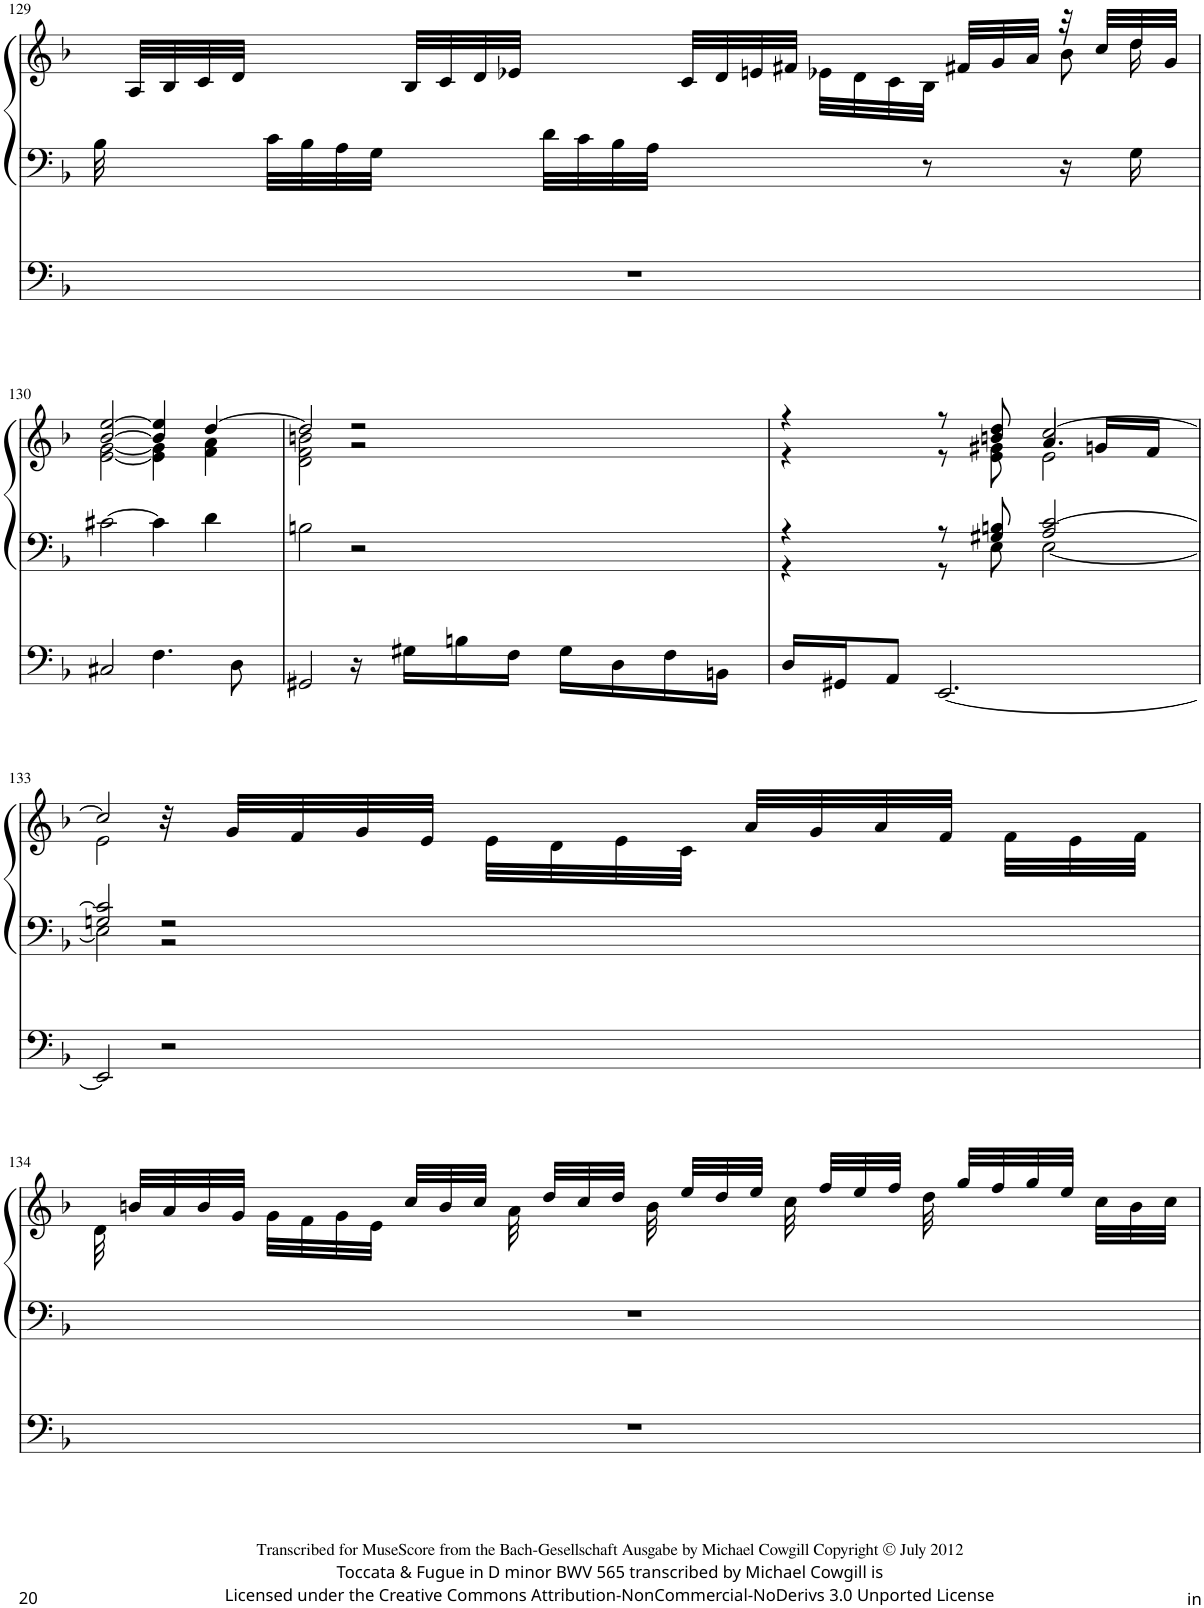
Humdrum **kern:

**kern	**kern	**kern
*part1	*part1	*part1
*staff3	*staff2	*staff1
*I"Man.	*	*
*I'Man.	*	*
!!LO:PB:g=z
*clefF4	*clefF4	*clefG2
*k[b-]	*k[b-]	*k[b-]
*M4/4	*M4/4	*M4/4
=129	=129	=129
*	*^	*^
*	*	*	*	*^
1r	32B-\	2.ryy	32ryy	2.ryy	2.ryy
.	8ryy	.	32A/LLL	.	.
.	.	.	32B-/	.	.
.	.	.	32c/	.	.
.	.	.	32d/JJJ	.	.
.	32c\LLL	.	8ryy	.	.
.	32B-\	.	.	.	.
.	32A\	.	.	.	.
.	32G\JJJ	.	.	.	.
.	8ryy	.	32B-/LLL	.	.
.	.	.	32c/	.	.
.	.	.	32d/	.	.
.	.	.	32e-X/JJJ	.	.
.	32d\LLL	.	8ryy	.	.
.	32c\	.	.	.	.
.	32B-\	.	.	.	.
.	32A\JJJ	.	.	.	.
.	4...ryy	.	32c/LLL	.	.
.	.	.	32d/	.	.
.	.	.	32en/	.	.
.	.	.	32f#X/JJJ	.	.
.	.	.	32e-X\LLL	.	.
.	.	.	32d\	.	.
.	.	.	32c\	.	.
.	.	8r	32B-\JJJ	8ryy	8.ryy
.	.	.	32f#X/LLL	.	.
.	.	.	32g/	.	.
.	.	.	32a/JJJ	.	.
.	.	16r	32r	8b-\	.
.	.	.	32cc/LLL	.	.
.	.	16G\	32dd/	.	16dd\
.	.	.	32g/JJJ	.	.
*	*v	*v	*	*	*
*	*	*	*v	*v
!!LO:LB:g=z
=130	=130	=130	=130
2C#X/	[2c#X\	[2b-/ [2ee/	[2e\ [2g\
4.F\	4c#\]	4b-/] 4ee/]	4e\] 4g\]
.	4d\	[4dd/	4f\ 4a\
8D\	.	.	.
=131	=131	=131	=131
2GG#X/	2Bn\	2dd/]	2d\ 2f\ 2bn\
16r	2r	2r	2r
16G#X\LL	.	.	.
16Bn\	.	.	.
16F\JJ	.	.	.
16G#\LL	.	.	.
16D\	.	.	.
16F\	.	.	.
16BBn\JJ	.	.	.
=132	=132	=132	=132
*	*^	*	*^
16D/LL	4r	4r	4r	4r	2ryy
16GG#X/J	.	.	.	.	.
8AA/J	.	.	.	.	.
[2.EE/	8r	8r	8r	8r	.
.	8G#X/ 8Bn/	8E\	8bn/ 8dd/	8e\ 8g#X\	.
.	2A/ [2c/	[2E\	4.a/	2e\	[2cc/
.	.	.	16gn/LL	.	.
.	.	.	16f/JJ	.	.
*	*	*	*	*v	*v
!!LO:LB:g=z
=133	=133	=133	=133	=133
2EE/]	2Gn/ 2c/]	2E\]	2e\	2cc/]
2r	2r	2r	32r	2ryy
.	.	.	32g/LLL	.
.	.	.	32f/	.
.	.	.	32g/	.
.	.	.	32e/JJJ	.
.	.	.	32e\LLL	.
.	.	.	32d\	.
.	.	.	32e\	.
.	.	.	32c\JJJ	.
.	.	.	32a/LLL	.
.	.	.	32g/	.
.	.	.	32a/	.
.	.	.	32f/JJJ	.
.	.	.	32f\LLL	.
.	.	.	32e\	.
.	.	.	32f\JJJ	.
*	*v	*v	*	*
*	*	*v	*v
!!LO:LB:g=z
=134	=134	=134
1r	1r	32d\
.	.	32bn/LLL
.	.	32a/
.	.	32b/
.	.	32g/JJJ
.	.	32g\LLL
.	.	32f\
.	.	32g\
.	.	32e\JJJ
.	.	32cc/LLL
.	.	32b/
.	.	32cc/JJJ
.	.	32a\
.	.	32dd/LLL
.	.	32cc/
.	.	32dd/JJJ
.	.	32b\
.	.	32ee/LLL
.	.	32dd/
.	.	32ee/JJJ
.	.	32cc\
.	.	32ff/LLL
.	.	32ee/
.	.	32ff/JJJ
.	.	32dd\
.	.	32gg/LLL
.	.	32ff/
.	.	32gg/
.	.	32ee/JJJ
.	.	32cc\LLL
.	.	32b\
.	.	32cc\JJJ
=	=	=
*-	*-	*-
